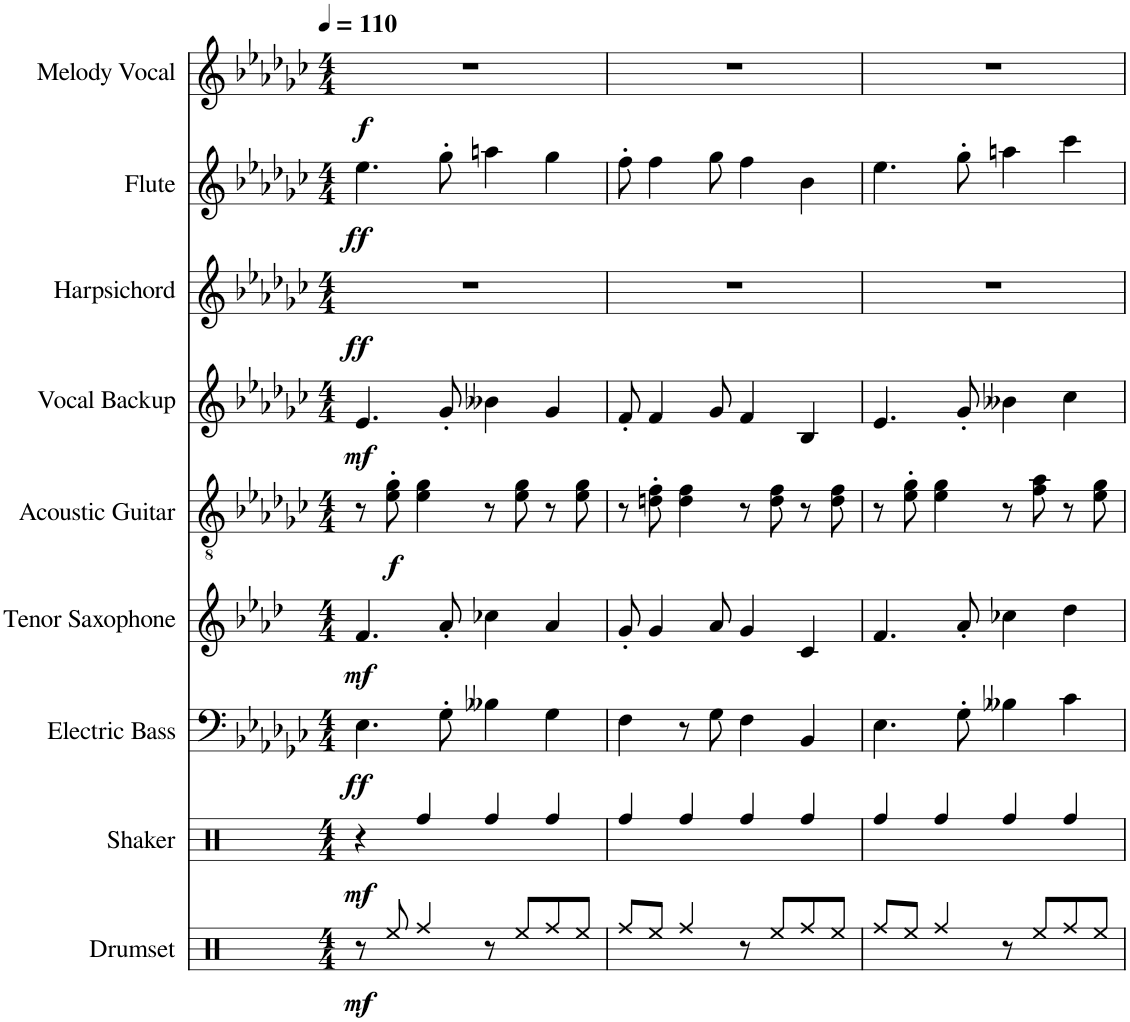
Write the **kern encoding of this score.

**kern	**dynam	**kern	**dynam	**kern	**dynam	**kern	**dynam	**kern	**dynam	**kern	**dynam	**kern	**dynam	**kern	**dynam	**kern	**dynam
*part9	*part9	*part8	*part8	*part7	*part7	*part6	*part6	*part5	*part5	*part4	*part4	*part3	*part3	*part2	*part2	*part1	*part1
*staff9	*staff9	*staff8	*staff8	*staff7	*staff7	*staff6	*staff6	*staff5	*staff5	*staff4	*staff4	*staff3	*staff3	*staff2	*staff2	*staff1	*staff1
*I"Drumset	*	*I"Shaker	*	*I"Electric Bass	*	*I"Tenor Saxophone	*	*I"Acoustic Guitar	*	*I"Vocal Backup	*	*I"Harpsichord	*	*I"Flute	*	*I"Melody Vocal	*
*I'D. Set	*	*I'Sh.	*	*I'El. B.	*	*I'T. Sax.	*	*I'Guit.	*	*I'VB	*	*I'Hch.	*	*I'Fl.	*	*I'Vo.	*
*clefX	*	*clefX	*	*clefF4	*	*clefG2	*	*clefGv2	*	*clefG2	*	*clefG2	*	*clefG2	*	*clefG2	*
*	*	*	*	*Trd7c12	*	*Trd8c14	*	*	*	*	*	*	*	*	*	*	*
*k[]	*	*k[]	*	*k[b-e-a-d-g-c-]	*	*k[b-e-a-d-]	*	*k[b-e-a-d-g-c-]	*	*k[b-e-a-d-g-c-]	*	*k[b-e-a-d-g-c-]	*	*k[b-e-a-d-g-c-]	*	*k[b-e-a-d-g-c-]	*
*M4/4	*	*M4/4	*	*M4/4	*	*M4/4	*	*M4/4	*	*M4/4	*	*M4/4	*	*M4/4	*	*M4/4	*
*MM110	*	*MM110	*	*MM110	*	*MM110	*	*MM110	*	*MM110	*	*MM110	*	*MM110	*	*MM110	*
=1	=1	=1	=1	=1	=1	=1	=1	=1	=1	=1	=1	=1	=1	=1	=1	=1	=1
!	!LO:DY:b	!	!LO:DY:b	!	!LO:DY:b	!	!LO:DY:b	!	!	!	!LO:DY:b	!	!LO:DY:b	!	!LO:DY:b	!	!LO:DY:b
8r	mf	4r	mf	4.E-\	ff	4.f/	mf	8r	.	4.e-/	mf	1r	ff	4.ee-\	ff	1r	f
!	!	!	!	!	!	!	!	!	!LO:DY:b	!	!	!	!	!	!	!	!
8Ree/	.	.	.	.	.	.	.	8e-\' 8g-\'	f	.	.	.	.	.	.	.	.
4Rff/	.	4Rff/	.	.	.	.	.	4e-\ 4g-\	.	.	.	.	.	.	.	.	.
.	.	.	.	8G-'\	.	8a-'/	.	.	.	8g-'/	.	.	.	8gg-'\	.	.	.
8r	.	4Rff/	.	4B--X\	.	4cc-X\	.	8r	.	4b--X\	.	.	.	4aan\	.	.	.
8Ree/L	.	.	.	.	.	.	.	8e-\ 8g-\	.	.	.	.	.	.	.	.	.
8Rff/	.	4Rff/	.	4G-\	.	4a-/	.	8r	.	4g-/	.	.	.	4gg-\	.	.	.
8Ree/J	.	.	.	.	.	.	.	8e-\ 8g-\	.	.	.	.	.	.	.	.	.
=2	=2	=2	=2	=2	=2	=2	=2	=2	=2	=2	=2	=2	=2	=2	=2	=2	=2
8Rff/L	.	4Rff/	.	4F\	.	8g'/	.	8r	.	8f'/	.	1r	.	8ff'\	.	1r	.
8Ree/J	.	.	.	.	.	4g/	.	8dn\' 8f\'	.	4f/	.	.	.	4ff\	.	.	.
4Rff/	.	4Rff/	.	8r	.	.	.	4d\ 4f\	.	.	.	.	.	.	.	.	.
.	.	.	.	8G-\	.	8a-/	.	.	.	8g-/	.	.	.	8gg-\	.	.	.
8r	.	4Rff/	.	4F\	.	4g/	.	8r	.	4f/	.	.	.	4ff\	.	.	.
8Ree/L	.	.	.	.	.	.	.	8d\ 8f\	.	.	.	.	.	.	.	.	.
8Rff/	.	4Rff/	.	4BB-/	.	4c/	.	8r	.	4B-/	.	.	.	4b-\	.	.	.
8Ree/J	.	.	.	.	.	.	.	8d\ 8f\	.	.	.	.	.	.	.	.	.
=3	=3	=3	=3	=3	=3	=3	=3	=3	=3	=3	=3	=3	=3	=3	=3	=3	=3
8Rff/L	.	4Rff/	.	4.E-\	.	4.f/	.	8r	.	4.e-/	.	1r	.	4.ee-\	.	1r	.
8Ree/J	.	.	.	.	.	.	.	8e-\' 8g-\'	.	.	.	.	.	.	.	.	.
4Rff/	.	4Rff/	.	.	.	.	.	4e-\ 4g-\	.	.	.	.	.	.	.	.	.
.	.	.	.	8G-'\	.	8a-'/	.	.	.	8g-'/	.	.	.	8gg-'\	.	.	.
8r	.	4Rff/	.	4B--X\	.	4cc-X\	.	8r	.	4b--X\	.	.	.	4aan\	.	.	.
8Ree/L	.	.	.	.	.	.	.	8f\ 8a-\	.	.	.	.	.	.	.	.	.
8Rff/	.	4Rff/	.	4c-\	.	4dd-\	.	8r	.	4cc-\	.	.	.	4ccc-\	.	.	.
8Ree/J	.	.	.	.	.	.	.	8e-\ 8g-\	.	.	.	.	.	.	.	.	.
=	=	=	=	=	=	=	=	=	=	=	=	=	=	=	=	=	=
*-	*-	*-	*-	*-	*-	*-	*-	*-	*-	*-	*-	*-	*-	*-	*-	*-	*-
